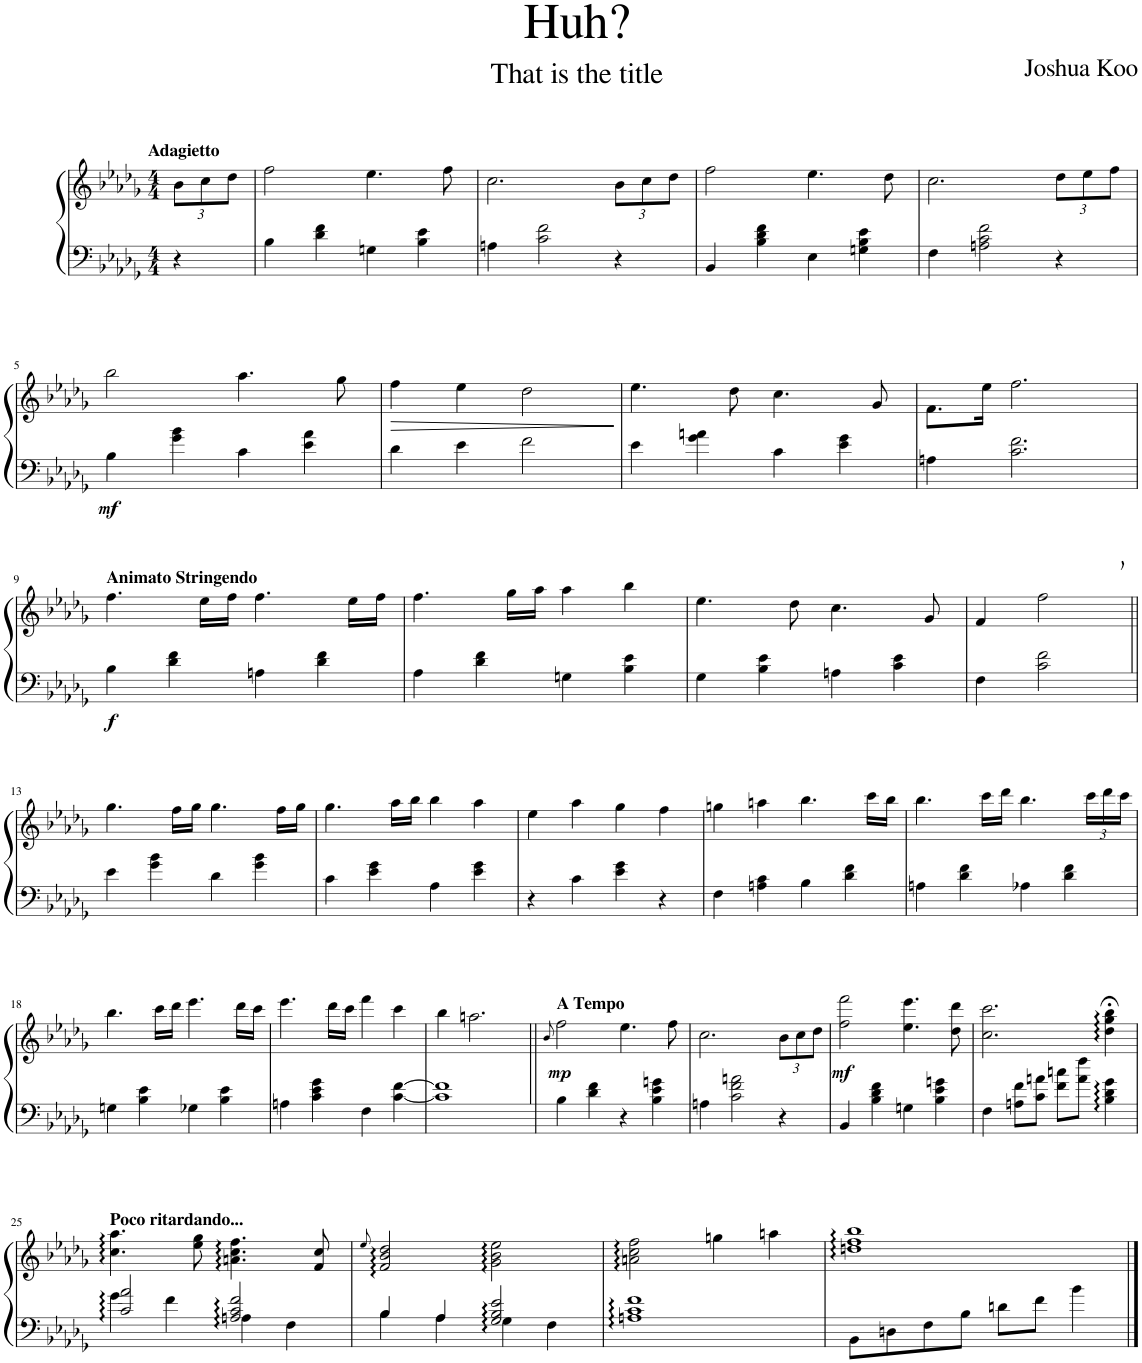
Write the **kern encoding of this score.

**kern	**kern	**dynam
*part1	*part1	*part1
*staff2	*staff1	*staff1/2
*I"Piano	*	*
*I'Pno	*	*
*clefF4	*clefG2	*
*k[b-e-a-d-g-]	*k[b-e-a-d-g-]	*
*M4/4	*M4/4	*
*	*Xbrackettup	*
=	=	=
!	!LO:TX:a:B:t=Adagietto	!
4r	12b-\L	.
.	12cc\	.
.	12dd-\J	.
=1	=1	=1
4B-\	2ff\	.
4d-\ 4f\	.	.
4Gn\	4.ee-\	.
4B-\ 4e-\	.	.
.	8ff\	.
=2	=2	=2
4An\	2.cc\	.
2c\ 2f\	.	.
4r	12b-\L	.
.	12cc\	.
.	12dd-\J	.
=3	=3	=3
4BB-/	2ff\	.
4B-\ 4d-\ 4f\	.	.
4E-\	4.ee-\	.
4Gn\ 4B-\ 4e-\	.	.
.	8dd-\	.
=4	=4	=4
4F\	2.cc\	.
2An\ 2c\ 2f\	.	.
4r	12dd-\L	.
.	12ee-\	.
.	12ff\J	.
!!LO:LB:g=z
=5	=5	=5
!	!	!LO:DY:b=2
4B-\	2bb-\	mf
4g-\ 4b-\	.	.
4c\	4.aa-\	.
4e-\ 4a-\	.	.
.	8gg-\	.
=6	=6	=6
!	!	!LO:HP:b
4d-\	4ff\	>
4e-\	4ee-\	.
2f\	2dd-\	.
.	.	]
=7	=7	=7
4e-\	4.ee-\	.
4g-\ 4an\	.	.
.	8dd-\	.
4c\	4.cc\	.
4e-\ 4g-\	.	.
.	8g-/	.
=8	=8	=8
4An\	8.f\L	.
.	16ee-\Jk	.
2.c\ 2.f\	2.ff\	.
!!LO:LB:g=z
=9	=9	=9
!	!LO:TX:a:B:t=Animato Stringendo	!
!	!	!LO:DY:b=2
4B-\	4.ff\	f
4d-\ 4f\	.	.
.	16ee-\LL	.
.	16ff\JJ	.
4An\	4.ff\	.
4d-\ 4f\	.	.
.	16ee-\LL	.
.	16ff\JJ	.
=10	=10	=10
4A-\	4.ff\	.
4d-\ 4f\	.	.
.	16gg-\LL	.
.	16aa-\JJ	.
4Gn\	4aa-\	.
4B-\ 4e-\	4bb-\	.
=11	=11	=11
4G-\	4.ee-\	.
4B-\ 4e-\	.	.
.	8dd-\	.
4An\	4.cc\	.
4c\ 4e-\	.	.
.	8g-/	.
=12	=12	=12
4F\	4f/	.
2c\ 2f\	2ff,\	.
!!LO:LB:g=z
=13||	=13||	=13||
4e-\	4.gg-\	.
4g-\ 4b-\	.	.
.	16ff\LL	.
.	16gg-\JJ	.
4d-\	4.gg-\	.
4g-\ 4b-\	.	.
.	16ff\LL	.
.	16gg-\JJ	.
=14	=14	=14
4c\	4.gg-\	.
4e-\ 4g-\	.	.
.	16aa-\LL	.
.	16bb-\JJ	.
4A-\	4bb-\	.
4e-\ 4g-\	4aa-\	.
=15	=15	=15
4r	4ee-\	.
4c\	4aa-\	.
4e-\ 4g-\	4gg-\	.
4r	4ff\	.
=16	=16	=16
4F\	4ggn\	.
4An\ 4c\	4aan\	.
4B-\	4.bb-\	.
4d-\ 4f\	.	.
.	16ccc\LL	.
.	16bb-\JJ	.
=17	=17	=17
4An\	4.bb-\	.
4d-\ 4f\	.	.
.	16ccc\LL	.
.	16ddd-\JJ	.
4A-X\	4.bb-\	.
4d-\ 4f\	.	.
.	24ccc\LL	.
.	24ddd-\	.
.	24ccc\JJ	.
!!LO:LB:g=z
=18	=18	=18
4Gn\	4.bb-\	.
4B-\ 4e-\	.	.
.	16ccc\LL	.
.	16ddd-\JJ	.
4G-X\	4.eee-\	.
4B-\ 4e-\	.	.
.	16ddd-\LL	.
.	16ccc\JJ	.
=19	=19	=19
4An\	4.eee-\	.
4c\ 4e-\ 4g-\	.	.
.	16ddd-\LL	.
.	16ccc\JJ	.
4F\	4fff\	.
[4c\ [4f\	4ccc\	.
=20	=20	=20
1c] 1f]	4bb-\	.
.	2.aan\	.
=21||	=21||	=21||
.	8qb-/	.
!	!LO:TX:a:B:t=A Tempo	!
!	!	!LO:DY:b
4B-\	2ff\	mp
4d-\ 4f\	.	.
4r	4.ee-\	.
4B-\ 4e-\ 4gn\	.	.
.	8ff\	.
=22	=22	=22
4An\	2.cc\	.
2c\ 2f\ 2an\	.	.
4r	12b-\L	.
.	12cc\	.
.	12dd-\J	.
=23	=23	=23
!	!	!LO:DY:b
4BB-/	2ff\ 2fff\	mf
4B-\ 4d-\ 4f\	.	.
4Gn\	4.ee-\ 4.eee-\	.
4B-\ 4e-\ 4gn\	.	.
.	8dd-\ 8ddd-\	.
=24	=24	=24
4F\	2.cc\ 2.ccc\	.
8An\ 8f\L	.	.
8c\ 8an\J	.	.
8f\ 8ccn\L	.	.
8a\ 8ff\J	.	.
4B-\:: 4d-\:: 4g-\::	4dd-\::;< 4gg-\::;< 4bb-\::;<	.
!!LO:LB:g=z
=25	=25	=25
*^	*	*
!	!	!LO:TX:a:B:t=Poco ritardando...	!
2c/:: 2a-/::	4g-\	4.cc\:: 4.aa-\::	.
.	4f\	.	.
.	.	8ee-\ 8gg-\	.
2An/:: 2c/:: 2f/::	4An\	4.an\:: 4.cc\:: 4.ff\::	.
.	4F\	.	.
.	.	8f/ 8cc/	.
=26	=26	=26	=26
.	.	8qee-/	.
4B-/	4B-\	2f/:: 2b-/:: 2dd-/::	.
4A-/	4A-\	.	.
2G-/:: 2B-/:: 2e-/::	4G-\	2g-\:: 2b-\:: 2ee-\::	.
.	4F\	.	.
*v	*v	*	*
=27	=27	=27
1An:: 1c:: 1f::	2an\:: 2cc\:: 2ff\::	.
.	4ggn\	.
.	4aan\	.
=28	=28	=28
8BB-\L	1ddn:: 1ff:: 1bb-::	.
8Dn\	.	.
8F\	.	.
8B-\J	.	.
8dn\L	.	.
8f\J	.	.
4b-\	.	.
==	==	==
*-	*-	*-
